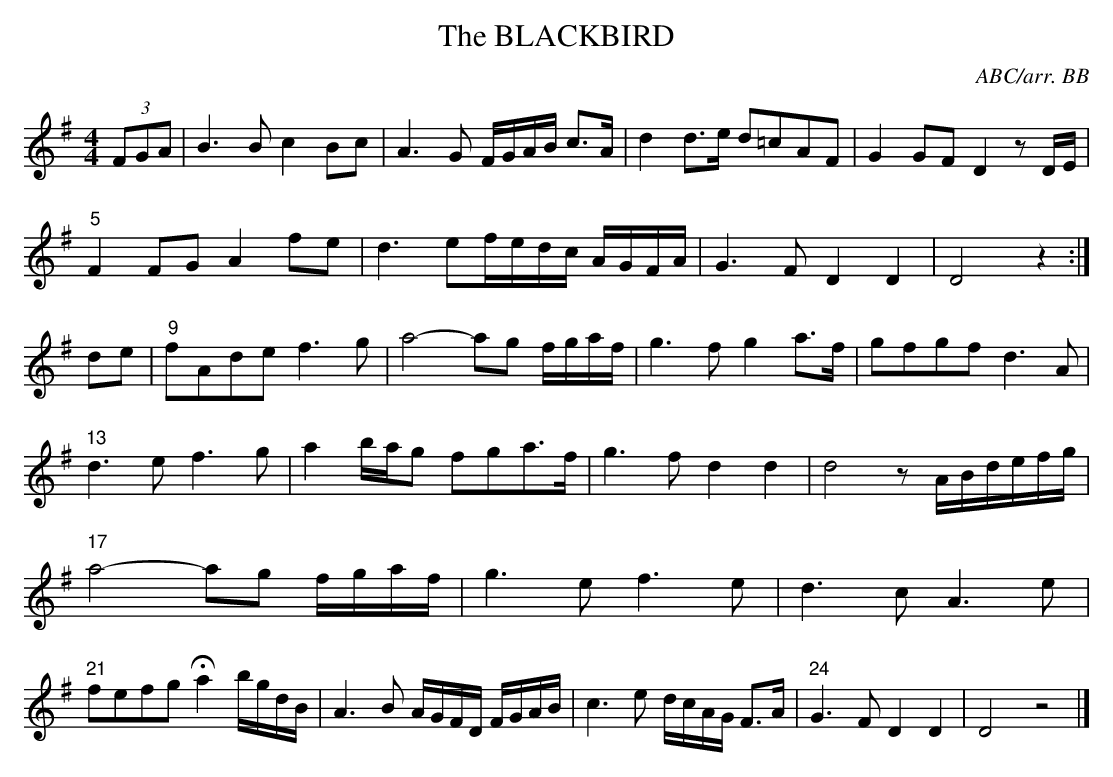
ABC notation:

X:1
T:BLACKBIRD, The
Y:"slow"
C:ABC/arr. BB
L:1/8
M:4/4
K:G
(3FGA|B3Bc2Bc|A3G F/G/A/B/ c>A|d2d>e d=cAF|G2GFD2zD/E/|
"5" F2FGA2fe|d3ef/e/d/c/ A/G/F/A/|G3FD2D2|D4 z2:|
de|"9"fAde f3g|a4-ag f/g/a/f/|g3f g2a>f|gfgf d3A|
"13"d3e f3g|a2 b/a/g fga>f|g3fd2d2|d4 zA/B/d/e/f/g/|
"17"a4-ag f/g/a/f/|g3e f3e|d3c A3e|
"21"fefg Ha2 b/g/d/B/|A3B A/G/F/D/ F/G/A/B/|c3e d/c/A/G/ F>A|\
"24"G3F D2D2|D4z4|]
